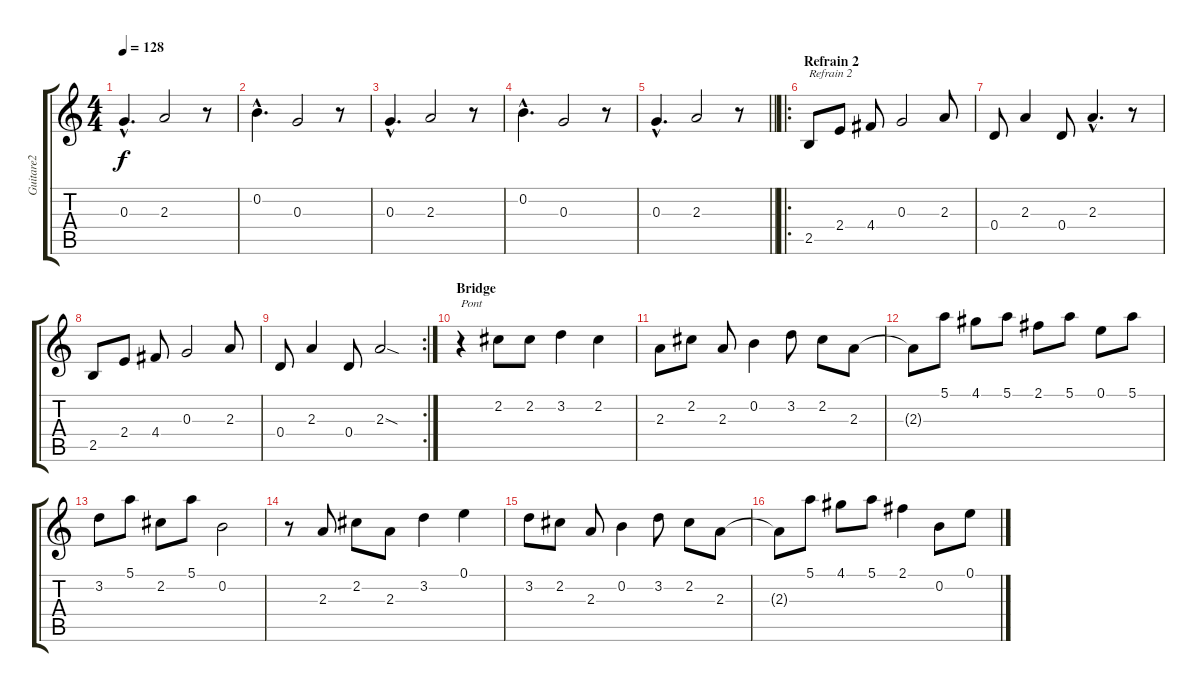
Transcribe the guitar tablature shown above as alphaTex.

\track ("Guitare2" "Guitare2") {instrument electricguitarclean}
\staff {score tabs}
\tuning (E4 B3 G3 D3 A2 E2) {hide}
\ts (4 4)
\tempo 128
\clef g2
\ks c
0.3{hac}.4{d dy f} 2.3.2 r.8 |
0.2{hac}.4{d} 0.3.2 r.8 |
0.3{hac}.4{d} 2.3.2 r.8 |
0.2{hac}.4{d} 0.3.2 r.8 |
\barLineRight lightlight
0.3{hac}.4{d} 2.3.2 r.8 |
\ro
\section ("" "Refrain 2")
2.5.8{txt "Refrain 2"} 2.4.8 4.4.8 0.3.2 2.3.8 |
0.4.8 2.3.4 0.4.8 2.3{hac}.4{d} r.8 |
2.5.8 2.4.8 4.4.8 0.3.2 2.3.8 |
\rc 2
0.4.8 2.3.4 0.4.8 2.3{sod}.2 |
\section ("" "Bridge")
r.4{txt "Pont"} 2.2.8 2.2.8 3.2.4 2.2.4 |
2.3.8 2.2.8 2.3.8 0.2.4 3.2.8 2.2.8 2.3.8 |
2.3{t}.8 5.1.8 4.1.8 5.1.8 2.1.8 5.1.8 0.1.8 5.1.8 |
3.2.8 5.1.8 2.2.8 5.1.8 0.2.2 |
r.8 2.3.8 2.2.8 2.3.8 3.2.4 0.1.4 |
3.2.8 2.2.8 2.3.8 0.2.4 3.2.8 2.2.8 2.3.8 |
2.3{t}.8 5.1.8 4.1.8 5.1.8 2.1.4 0.2.8 0.1.8
